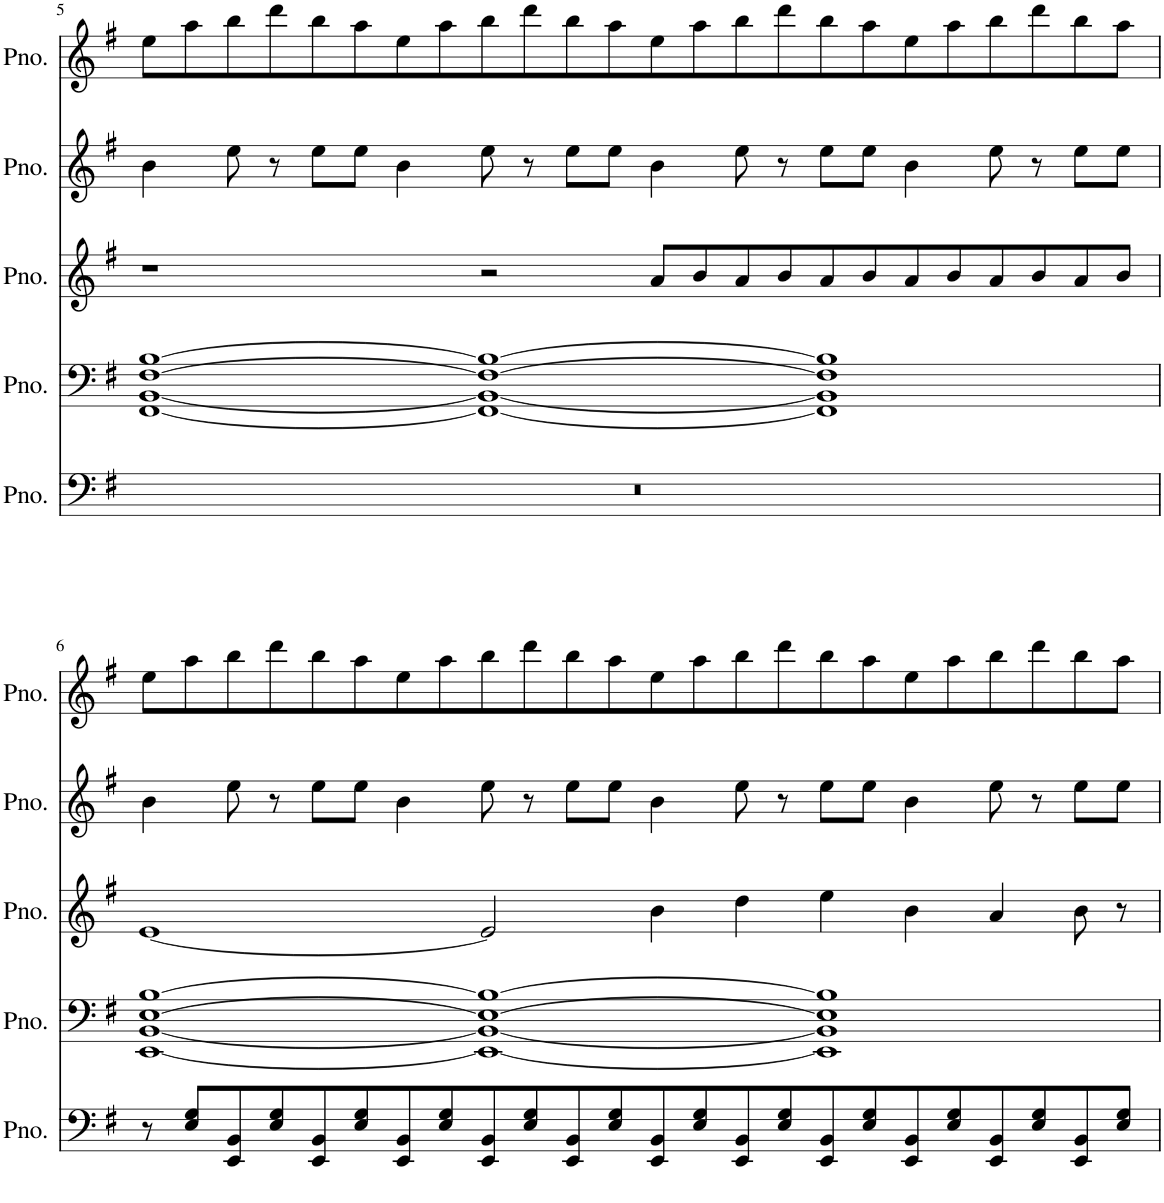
**kern	**kern	**kern	**kern	**kern
*part5	*part4	*part3	*part2	*part1
*staff5	*staff4	*staff3	*staff2	*staff1
*I"Piano	*I"Piano	*I"Piano	*I"Piano	*I"Piano
*I'Pno.	*I'Pno.	*I'Pno.	*I'Pno.	*I'Pno.
!!LO:PB:g=z
*clefF4	*clefF4	*clefG2	*clefG2	*clefG2
*k[f#]	*k[f#]	*k[f#]	*k[f#]	*k[f#]
*M24/8	*M24/8	*M24/8	*M24/8	*M24/8
=5	=5	=5	=5	=5
0.r	[1FF# [1BB [1F# [1B	1r	4b\	8ee\L
.	.	.	.	8aa\
.	.	.	8ee\	8bb\
.	.	.	8r	8ddd\
.	.	.	8ee\L	8bb\
.	.	.	8ee\J	8aa\
.	.	.	4b\	8ee\
.	.	.	.	8aa\
.	1FF#_ 1BB_ 1F#_ 1B_	2r	8ee\	8bb\
.	.	.	8r	8ddd\
.	.	.	8ee\L	8bb\
.	.	.	8ee\J	8aa\
.	.	8a/L	4b\	8ee\
.	.	8b/	.	8aa\
.	.	8a/	8ee\	8bb\
.	.	8b/	8r	8ddd\
.	1FF#] 1BB] 1F#] 1B]	8a/	8ee\L	8bb\
.	.	8b/	8ee\J	8aa\
.	.	8a/	4b\	8ee\
.	.	8b/	.	8aa\
.	.	8a/	8ee\	8bb\
.	.	8b/	8r	8ddd\
.	.	8a/	8ee\L	8bb\
.	.	8b/J	8ee\J	8aa\J
!!LO:LB:g=z
=6	=6	=6	=6	=6
8r	[1EE [1BB [1E [1B	[1e	4b\	8ee\L
8E/ 8G/L	.	.	.	8aa\
8EE/ 8BB/	.	.	8ee\	8bb\
8E/ 8G/	.	.	8r	8ddd\
8EE/ 8BB/	.	.	8ee\L	8bb\
8E/ 8G/	.	.	8ee\J	8aa\
8EE/ 8BB/	.	.	4b\	8ee\
8E/ 8G/	.	.	.	8aa\
8EE/ 8BB/	1EE_ 1BB_ 1E_ 1B_	2e/]	8ee\	8bb\
8E/ 8G/	.	.	8r	8ddd\
8EE/ 8BB/	.	.	8ee\L	8bb\
8E/ 8G/	.	.	8ee\J	8aa\
8EE/ 8BB/	.	4b\	4b\	8ee\
8E/ 8G/	.	.	.	8aa\
8EE/ 8BB/	.	4dd\	8ee\	8bb\
8E/ 8G/	.	.	8r	8ddd\
8EE/ 8BB/	1EE] 1BB] 1E] 1B]	4ee\	8ee\L	8bb\
8E/ 8G/	.	.	8ee\J	8aa\
8EE/ 8BB/	.	4b\	4b\	8ee\
8E/ 8G/	.	.	.	8aa\
8EE/ 8BB/	.	4a/	8ee\	8bb\
8E/ 8G/	.	.	8r	8ddd\
8EE/ 8BB/	.	8b\	8ee\L	8bb\
8E/ 8G/J	.	8r	8ee\J	8aa\J
=	=	=	=	=
*-	*-	*-	*-	*-
